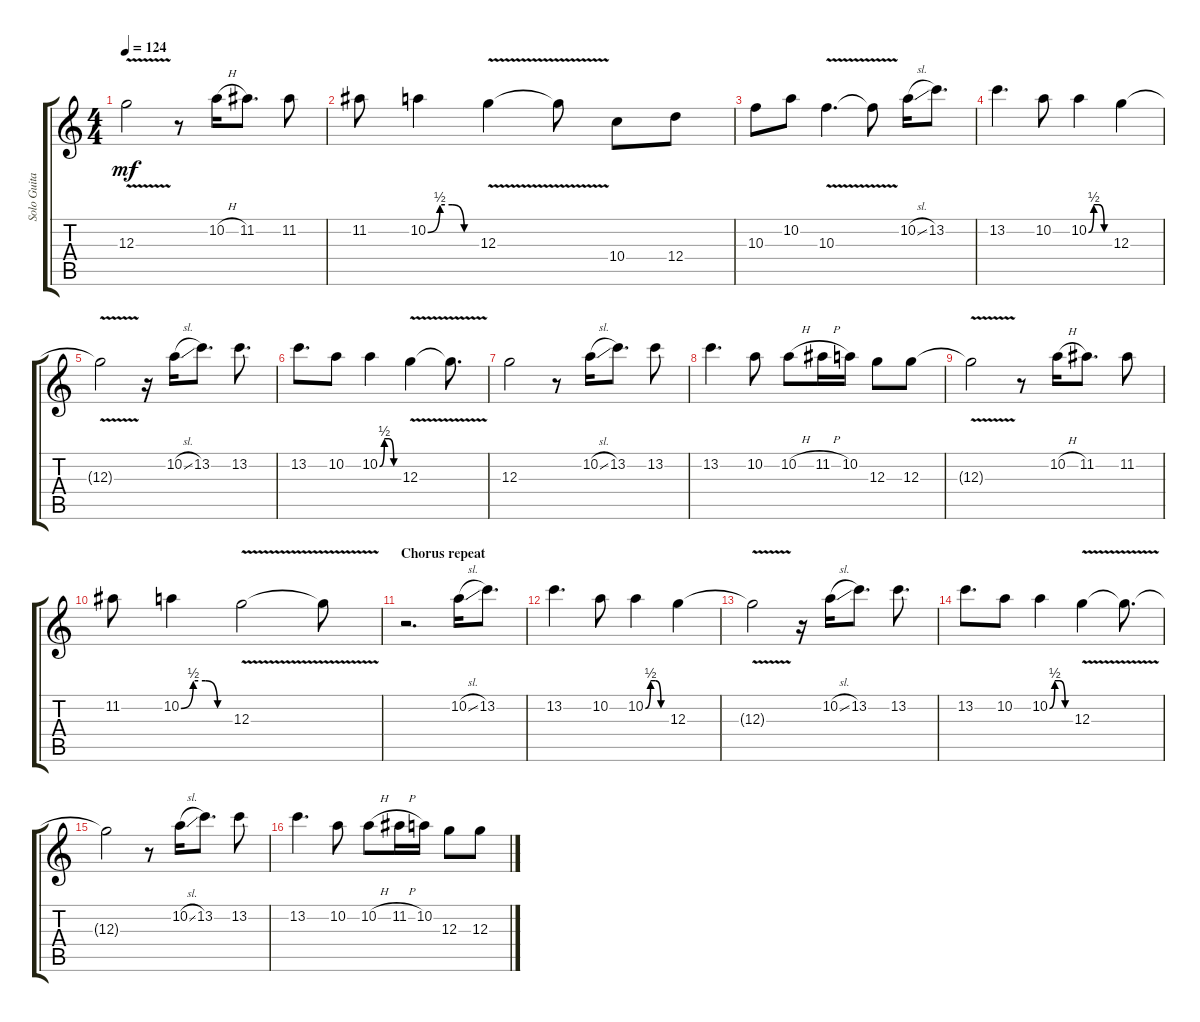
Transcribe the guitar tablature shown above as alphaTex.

\track ("Solo Guitar" "Solo Guita") {instrument distortionguitar}
\staff {score tabs}
\tuning (E4 B3 G3 D3 A2 E2) {hide}
\ts (4 4)
\tempo 124
\clef g2
\ks c
12.3{v t}.2{dy mf} r.8 10.2{h}.16 11.2.8{d} 11.2.8 |
11.2.8 10.2{be (custom 0 0 15 2 30 2 45 0 60 0)}.4 12.3{v}.4 12.3{t}.8 10.4.8 12.4.8 |
10.3.8 10.2.8 10.3{v}.4{d} 10.3{t}.8 10.2{sl}.16 13.2.8{d} |
13.2.4{d} 10.2.8 10.2{be (custom 0 0 15 2 30 2 45 0 60 0)}.4 12.3.4 |
12.3{v t}.2 r.16 10.2{sl}.16 13.2.8{d} 13.2.8{d} |
13.2.8{d} 10.2.8 10.2{be (custom 0 0 15 2 30 2 45 0 60 0)}.4 12.3{v}.4 12.3{t}.8{d} |
12.3.2 r.8 10.2{sl}.16 13.2.8{d} 13.2.8 |
13.2.4{d} 10.2.8 10.2{h}.8 11.2{h}.16 10.2.16 12.3.8 12.3.8 |
12.3{v t}.2 r.8 10.2{h}.16 11.2.8{d} 11.2.8 |
11.2.8 10.2{be (custom 0 0 15 2 30 2 45 0 60 0)}.4 12.3{v}.2 12.3{t}.8 |
\section ("" "Chorus repeat")
r.2{d} 10.2{sl}.16 13.2.8{d} |
13.2.4{d} 10.2.8 10.2{be (custom 0 0 15 2 30 2 45 0 60 0)}.4 12.3.4 |
12.3{v t}.2 r.16 10.2{sl}.16 13.2.8{d} 13.2.8{d} |
13.2.8{d} 10.2.8 10.2{be (custom 0 0 15 2 30 2 45 0 60 0)}.4 12.3{v}.4 12.3{t}.8{d} |
12.3{t}.2 r.8 10.2{sl}.16 13.2.8{d} 13.2.8 |
13.2.4{d} 10.2.8 10.2{h}.8 11.2{h}.16 10.2.16 12.3.8 12.3.8
